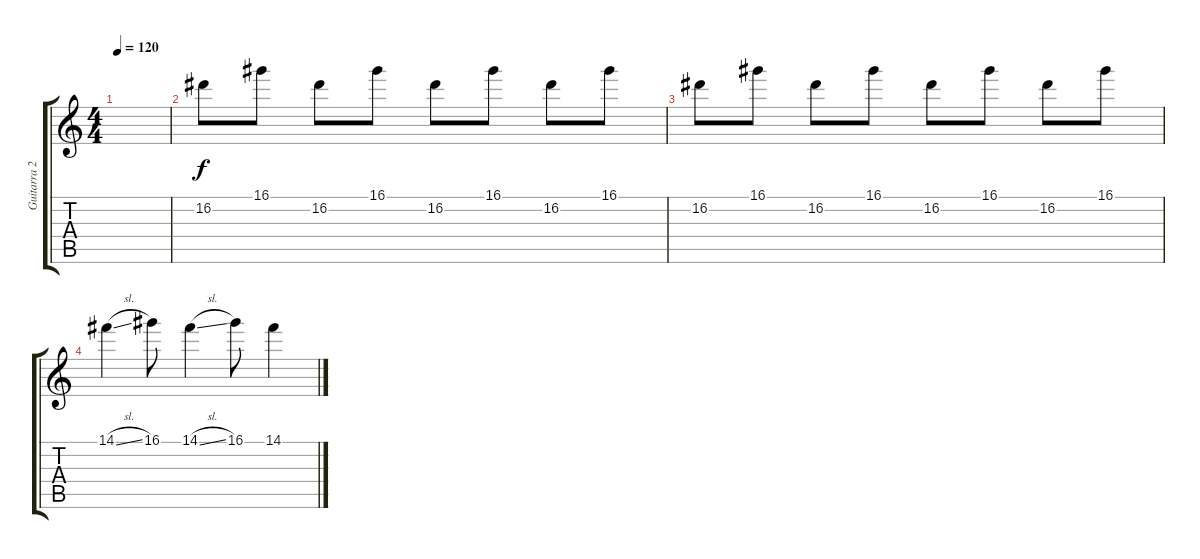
\track ("Guitarra 2" "Guitarra 2") {instrument electricguitarclean}
\staff {score tabs}
\tuning (E4 B3 G3 D3 A2 E2) {hide}
\ts (4 4)
\tempo 120
\clef g2
\ks c
|
16.2.8 16.1.8 16.2.8 16.1.8 16.2.8 16.1.8 16.2.8 16.1.8 |
16.2.8 16.1.8 16.2.8 16.1.8 16.2.8 16.1.8 16.2.8 16.1.8 |
14.1{sl}.4 16.1.8 14.1{sl}.4 16.1.8 14.1.4
